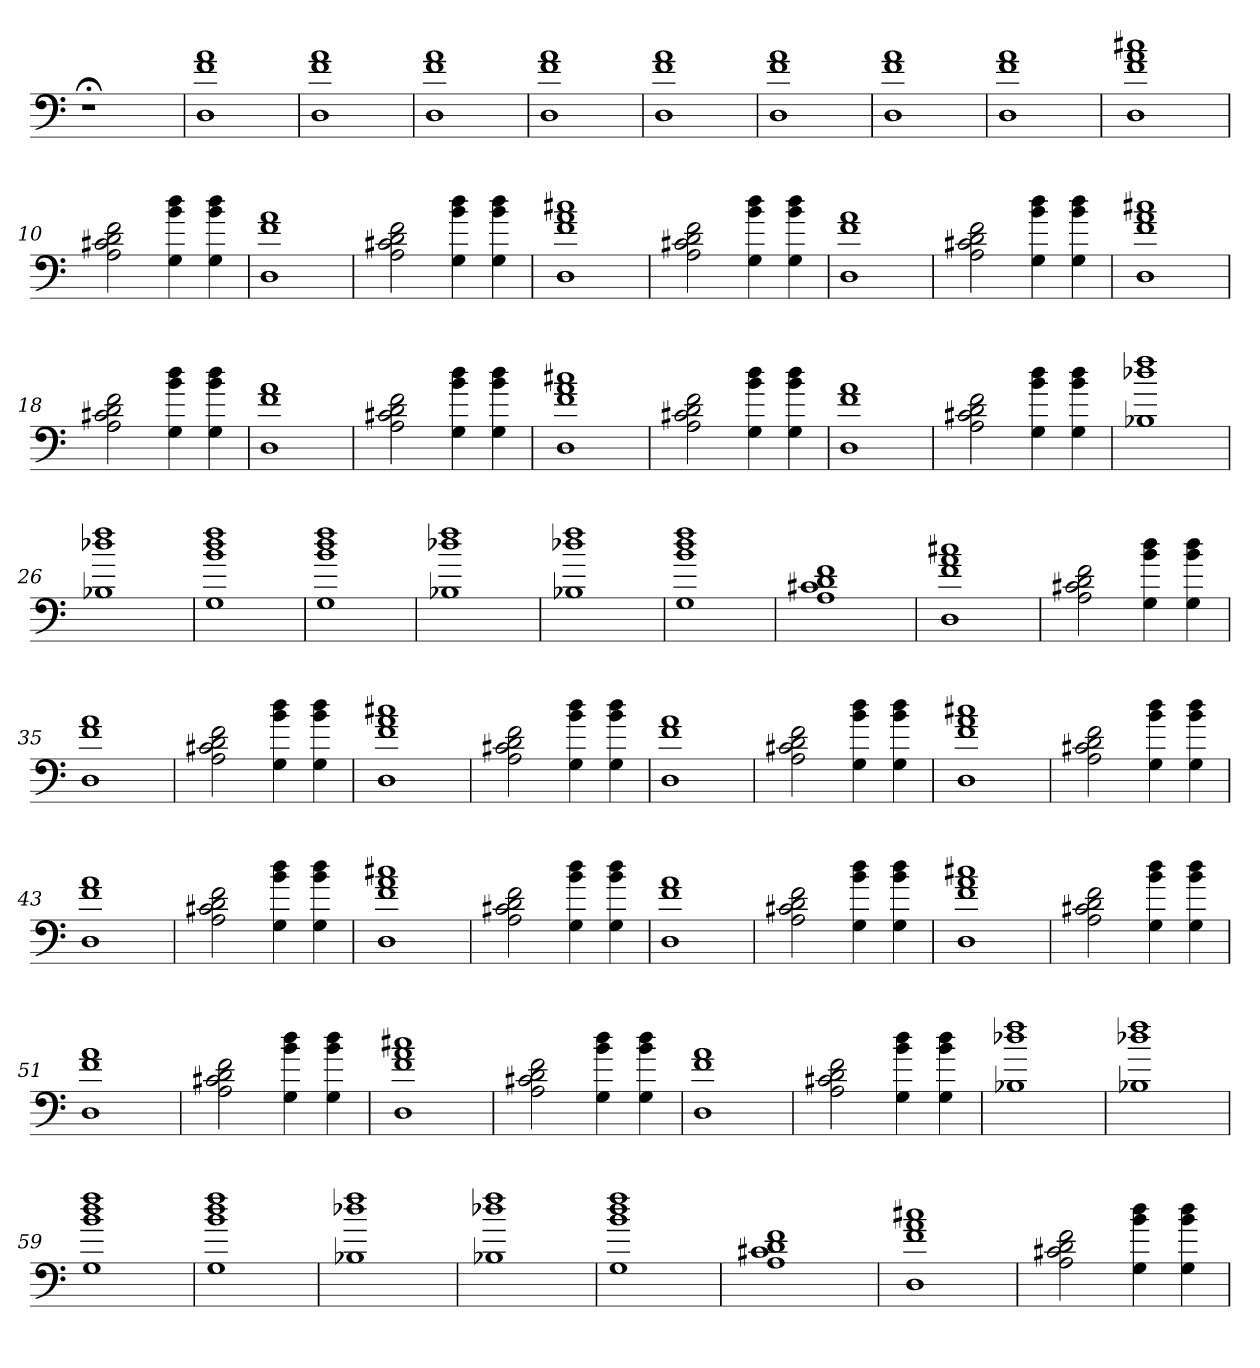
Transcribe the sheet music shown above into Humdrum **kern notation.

**kern
*part1
*staff1
=
1r;<
=1
1D 1f 1a
=2
1D 1f 1a
=3
1D 1f 1a
=4
1D 1f 1a
=5
1D 1f 1a
=6
1D 1f 1a
=7
1D 1f 1a
=8
1D 1f 1a
=9
1D 1f 1a 1cc#X
=10
2A 2c#X 2d 2f
4G 4b 4dd
4G 4b 4dd
=11
1D 1f 1a
=12
2A 2c#X 2d 2f
4G 4b 4dd
4G 4b 4dd
=13
1D 1f 1a 1cc#X
=14
2A 2c#X 2d 2f
4G 4b 4dd
4G 4b 4dd
=15
1D 1f 1a
=16
2A 2c#X 2d 2f
4G 4b 4dd
4G 4b 4dd
=17
1D 1f 1a 1cc#X
=18
2A 2c#X 2d 2f
4G 4b 4dd
4G 4b 4dd
=19
1D 1f 1a
=20
2A 2c#X 2d 2f
4G 4b 4dd
4G 4b 4dd
=21
1D 1f 1a 1cc#X
=22
2A 2c#X 2d 2f
4G 4b 4dd
4G 4b 4dd
=23
1D 1f 1a
=24
2A 2c#X 2d 2f
4G 4b 4dd
4G 4b 4dd
=25
1B-X 1dd-X 1ff
=26
1B-X 1dd-X 1ff
=27
1G 1b 1dd 1ff
=28
1G 1b 1dd 1ff
=29
1B-X 1dd-X 1ff
=30
1B-X 1dd-X 1ff
=31
1G 1b 1dd 1ff
=32
1A 1c#X 1d 1f
=33
1D 1f 1a 1cc#X
=34
2A 2c#X 2d 2f
4G 4b 4dd
4G 4b 4dd
=35
1D 1f 1a
=36
2A 2c#X 2d 2f
4G 4b 4dd
4G 4b 4dd
=37
1D 1f 1a 1cc#X
=38
2A 2c#X 2d 2f
4G 4b 4dd
4G 4b 4dd
=39
1D 1f 1a
=40
2A 2c#X 2d 2f
4G 4b 4dd
4G 4b 4dd
=41
1D 1f 1a 1cc#X
=42
2A 2c#X 2d 2f
4G 4b 4dd
4G 4b 4dd
=43
1D 1f 1a
=44
2A 2c#X 2d 2f
4G 4b 4dd
4G 4b 4dd
=45
1D 1f 1a 1cc#X
=46
2A 2c#X 2d 2f
4G 4b 4dd
4G 4b 4dd
=47
1D 1f 1a
=48
2A 2c#X 2d 2f
4G 4b 4dd
4G 4b 4dd
=49
1D 1f 1a 1cc#X
=50
2A 2c#X 2d 2f
4G 4b 4dd
4G 4b 4dd
=51
1D 1f 1a
=52
2A 2c#X 2d 2f
4G 4b 4dd
4G 4b 4dd
=53
1D 1f 1a 1cc#X
=54
2A 2c#X 2d 2f
4G 4b 4dd
4G 4b 4dd
=55
1D 1f 1a
=56
2A 2c#X 2d 2f
4G 4b 4dd
4G 4b 4dd
=57
1B-X 1dd-X 1ff
=58
1B-X 1dd-X 1ff
=59
1G 1b 1dd 1ff
=60
1G 1b 1dd 1ff
=61
1B-X 1dd-X 1ff
=62
1B-X 1dd-X 1ff
=63
1G 1b 1dd 1ff
=64
1A 1c#X 1d 1f
=65
1D 1f 1a 1cc#X
=66
2A 2c#X 2d 2f
4G 4b 4dd
4G 4b 4dd
=
*-
